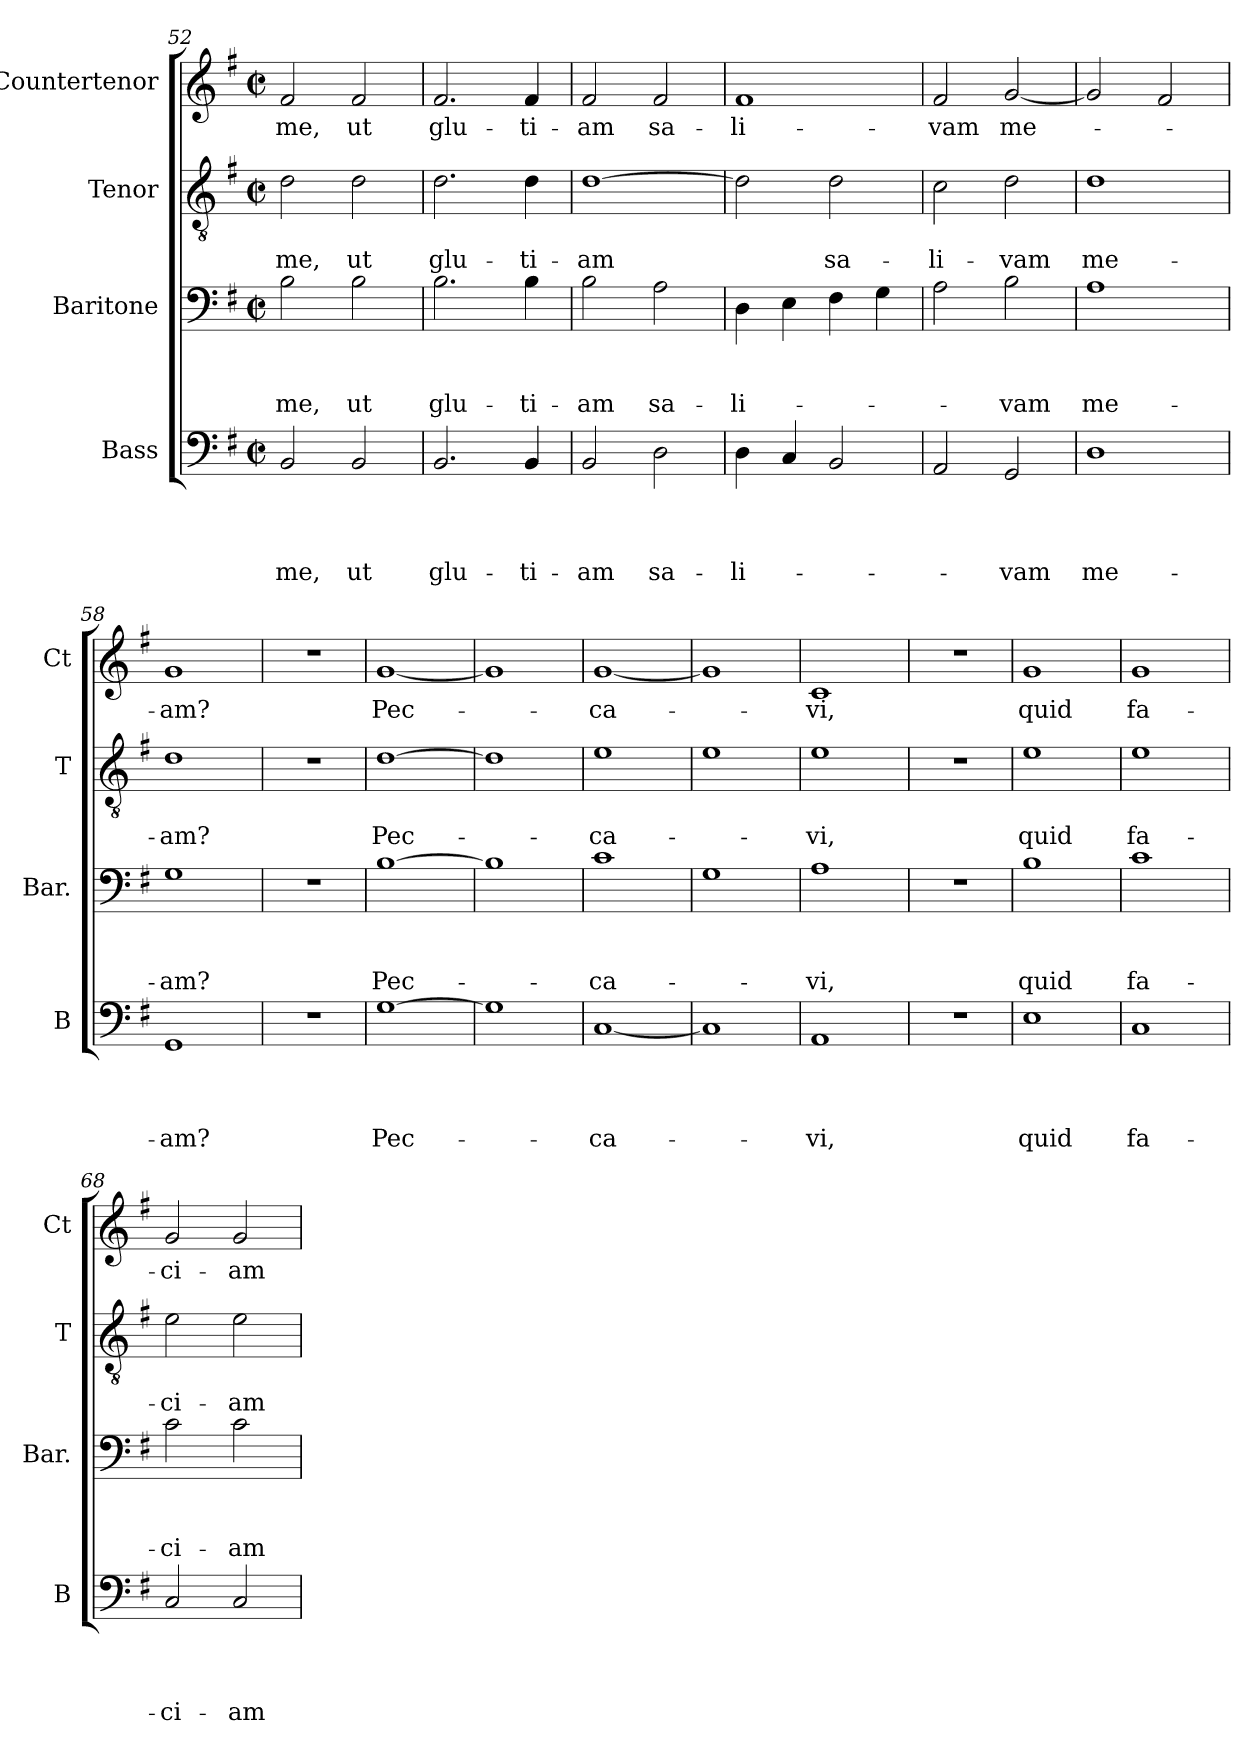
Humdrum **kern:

**kern	**text	**text	**text	**text	**kern	**text	**text	**text	**kern	**text	**text	**kern	**text
*part4	*part4	*part4	*part4	*part4	*part3	*part3	*part3	*part3	*part2	*part2	*part2	*part1	*part1
*staff4	*staff4	*staff4	*staff4	*staff4	*staff3	*staff3	*staff3	*staff3	*staff2	*staff2	*staff2	*staff1	*staff1
*I"Bass	*	*	*	*	*I"Baritone	*	*	*	*I"Tenor	*	*	*I"Countertenor	*
*I'B	*	*	*	*	*I'Bar.	*	*	*	*I'T	*	*	*I'Ct	*
*clefF4	*	*	*	*	*clefF4	*	*	*	*clefGv2	*	*	*clefG2	*
*k[f#]	*	*	*	*	*k[f#]	*	*	*	*k[f#]	*	*	*k[f#]	*
*G:	*	*	*	*	*G:	*	*	*	*G:	*	*	*G:	*
*M2/2	*	*	*	*	*M2/2	*	*	*	*M2/2	*	*	*M2/2	*
*met(c|)	*	*	*	*	*met(c|)	*	*	*	*met(c|)	*	*	*met(c|)	*
=52	=52	=52	=52	=52	=52	=52	=52	=52	=52	=52	=52	=52	=52
!	!	!	!	!LO:LY:b	!	!	!	!LO:LY:b	!	!	!LO:LY:b	!	!LO:LY:b
2BB/	.	.	.	me,	2B\	.	.	me,	2d\	.	me,	2f#/	me,
!	!	!	!	!LO:LY:b	!	!	!	!LO:LY:b	!	!	!LO:LY:b	!	!LO:LY:b
2BB/	.	.	.	ut	2B\	.	.	ut	2d\	.	ut	2f#/	ut
=53	=53	=53	=53	=53	=53	=53	=53	=53	=53	=53	=53	=53	=53
!	!	!	!	!LO:LY:b	!	!	!	!LO:LY:b	!	!	!LO:LY:b	!	!LO:LY:b
2.BB/	.	.	.	glu-	2.B\	.	.	glu-	2.d\	.	glu-	2.f#/	glu-
!	!	!	!	!LO:LY:b	!	!	!	!LO:LY:b	!	!	!LO:LY:b	!	!LO:LY:b
4BB/	.	.	.	-ti-	4B\	.	.	-ti-	4d\	.	-ti-	4f#/	-ti-
!!LO:PB:g=z
=54	=54	=54	=54	=54	=54	=54	=54	=54	=54	=54	=54	=54	=54
!	!	!	!	!LO:LY:b	!	!	!	!LO:LY:b	!	!	!LO:LY:b	!	!LO:LY:b
2BB/	.	.	.	-am	2B\	.	.	-am	[>1d	.	-am	2f#/	-am
!	!	!	!	!LO:LY:b	!	!	!	!LO:LY:b	!	!	!	!	!LO:LY:b
2D\	.	.	.	sa-	2A\	.	.	sa-	.	.	.	2f#/	sa-
=55	=55	=55	=55	=55	=55	=55	=55	=55	=55	=55	=55	=55	=55
!	!	!	!	!LO:LY:b	!	!	!	!LO:LY:b	!	!	!	!	!LO:LY:b
4D\	.	.	.	-li-	4D\	.	.	-li-	2d\]	.	.	1f#	-li-
4C/	.	.	.	.	4E\	.	.	.	.	.	.	.	.
!	!	!	!	!	!	!	!	!	!	!	!LO:LY:b	!	!
2BB/	.	.	.	.	4F#\	.	.	.	2d\	.	sa-	.	.
.	.	.	.	.	4G\	.	.	.	.	.	.	.	.
=56	=56	=56	=56	=56	=56	=56	=56	=56	=56	=56	=56	=56	=56
!	!	!	!	!	!	!	!	!	!	!	!LO:LY:b	!	!LO:LY:b
2AA/	.	.	.	.	2A\	.	.	.	2c\	.	-li-	2f#/	-vam
!	!	!	!	!LO:LY:b	!	!	!	!LO:LY:b	!	!	!LO:LY:b	!	!LO:LY:b
2GG/	.	.	.	-vam	2B\	.	.	-vam	2d\	.	-vam	[<2g/	me-
=57	=57	=57	=57	=57	=57	=57	=57	=57	=57	=57	=57	=57	=57
!	!	!	!	!LO:LY:b	!	!	!	!LO:LY:b	!	!	!LO:LY:b	!	!
1D	.	.	.	me-	1A	.	.	me-	1d	.	me-	2g/]	.
.	.	.	.	.	.	.	.	.	.	.	.	2f#/	.
=58	=58	=58	=58	=58	=58	=58	=58	=58	=58	=58	=58	=58	=58
!	!	!	!	!LO:LY:b	!	!	!	!LO:LY:b	!	!	!LO:LY:b	!	!LO:LY:b
1GG	.	.	.	-am?	1G	.	.	-am?	1d	.	-am?	1g	-am?
=59	=59	=59	=59	=59	=59	=59	=59	=59	=59	=59	=59	=59	=59
1r	.	.	.	.	1r	.	.	.	1r	.	.	1r	.
=60	=60	=60	=60	=60	=60	=60	=60	=60	=60	=60	=60	=60	=60
!	!	!	!	!LO:LY:b	!	!	!	!LO:LY:b	!	!	!LO:LY:b	!	!LO:LY:b
[>1G	.	.	.	Pec-	[>1B	.	.	Pec-	[>1d	.	Pec-	[<1g	Pec-
=61	=61	=61	=61	=61	=61	=61	=61	=61	=61	=61	=61	=61	=61
1G]	.	.	.	.	1B]	.	.	.	1d]	.	.	1g]	.
=62	=62	=62	=62	=62	=62	=62	=62	=62	=62	=62	=62	=62	=62
!	!	!	!	!LO:LY:b	!	!	!	!LO:LY:b	!	!	!LO:LY:b	!	!LO:LY:b
[<1C	.	.	.	-ca-	1c	.	.	-ca-	1e	.	-ca-	[<1g	-ca-
!!LO:LB:g=z
=63	=63	=63	=63	=63	=63	=63	=63	=63	=63	=63	=63	=63	=63
1C]	.	.	.	.	1G	.	.	.	1e	.	.	1g]	.
=64	=64	=64	=64	=64	=64	=64	=64	=64	=64	=64	=64	=64	=64
!	!	!	!	!LO:LY:b	!	!	!	!LO:LY:b	!	!	!LO:LY:b	!	!LO:LY:b
1AA	.	.	.	-vi,	1A	.	.	-vi,	1e	.	-vi,	1c	-vi,
=65	=65	=65	=65	=65	=65	=65	=65	=65	=65	=65	=65	=65	=65
1r	.	.	.	.	1r	.	.	.	1r	.	.	1r	.
=66	=66	=66	=66	=66	=66	=66	=66	=66	=66	=66	=66	=66	=66
!	!	!	!	!LO:LY:b	!	!	!	!LO:LY:b	!	!	!LO:LY:b	!	!LO:LY:b
1E	.	.	.	quid	1B	.	.	quid	1e	.	quid	1g	quid
=67	=67	=67	=67	=67	=67	=67	=67	=67	=67	=67	=67	=67	=67
!	!	!	!	!LO:LY:b	!	!	!	!LO:LY:b	!	!	!LO:LY:b	!	!LO:LY:b
1C	.	.	.	fa-	1c	.	.	fa-	1e	.	fa-	1g	fa-
=68	=68	=68	=68	=68	=68	=68	=68	=68	=68	=68	=68	=68	=68
!	!	!	!	!LO:LY:b	!	!	!	!LO:LY:b	!	!	!LO:LY:b	!	!LO:LY:b
2C/	.	.	.	-ci-	2c\	.	.	-ci-	2e\	.	-ci-	2g/	-ci-
!	!	!	!	!LO:LY:b	!	!	!	!LO:LY:b	!	!	!LO:LY:b	!	!LO:LY:b
2C/	.	.	.	-am	2c\	.	.	-am	2e\	.	-am	2g/	-am
=	=	=	=	=	=	=	=	=	=	=	=	=	=
*-	*-	*-	*-	*-	*-	*-	*-	*-	*-	*-	*-	*-	*-
